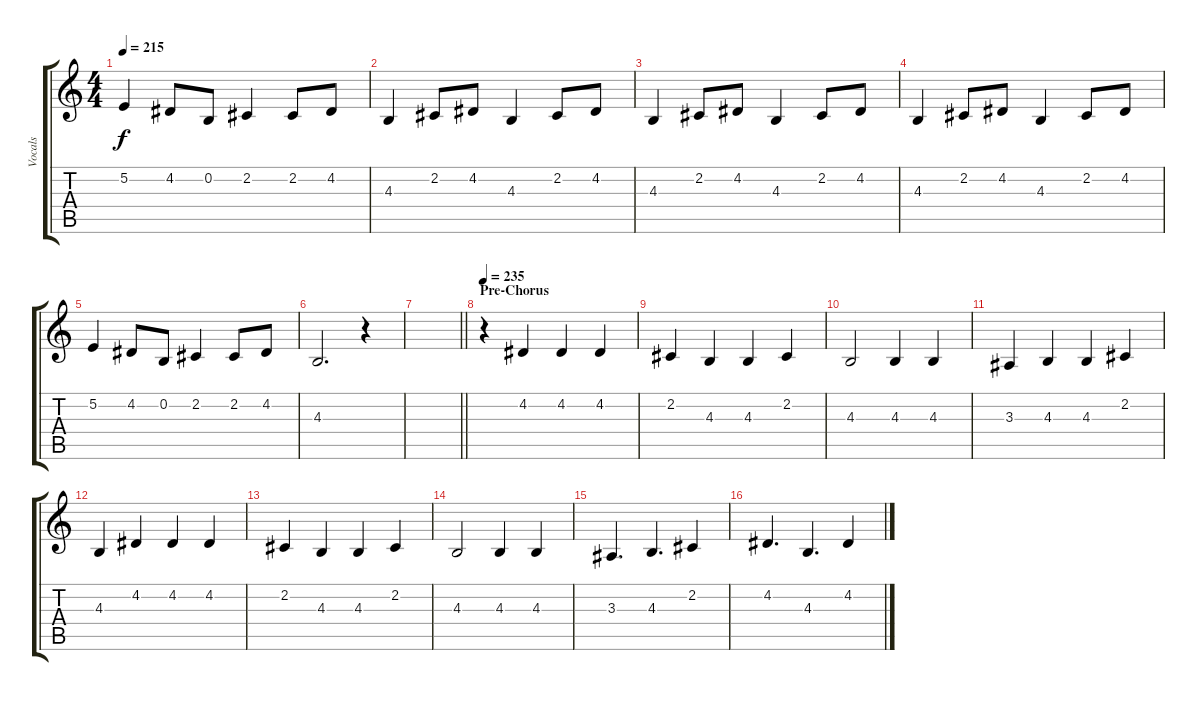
\track ("Vocals" "Vocals") {instrument altosax}
\staff {score tabs}
\tuning (E4 B3 G3 D3 A2 E2) {hide}
\ts (4 4)
\tempo 215
\clef g2
\ks c
5.2.4{dy f} 4.2.8 0.2.8 2.2.4 2.2.8 4.2.8 |
4.3.4 2.2.8 4.2.8 4.3.4 2.2.8 4.2.8 |
4.3.4 2.2.8 4.2.8 4.3.4 2.2.8 4.2.8 |
4.3.4 2.2.8 4.2.8 4.3.4 2.2.8 4.2.8 |
5.2.4 4.2.8 0.2.8 2.2.4 2.2.8 4.2.8 |
4.3.2{d} r.4 |
\barLineRight lightlight
|
\section ("" "Pre-Chorus")
\tempo 235
r.4 4.2.4 4.2.4 4.2.4 |
2.2.4 4.3.4 4.3.4 2.2.4 |
4.3.2 4.3.4 4.3.4 |
3.3.4 4.3.4 4.3.4 2.2.4 |
4.3.4 4.2.4 4.2.4 4.2.4 |
2.2.4 4.3.4 4.3.4 2.2.4 |
4.3.2 4.3.4 4.3.4 |
3.3.4{d} 4.3.4{d} 2.2.4 |
4.2.4{d} 4.3.4{d} 4.2.4
